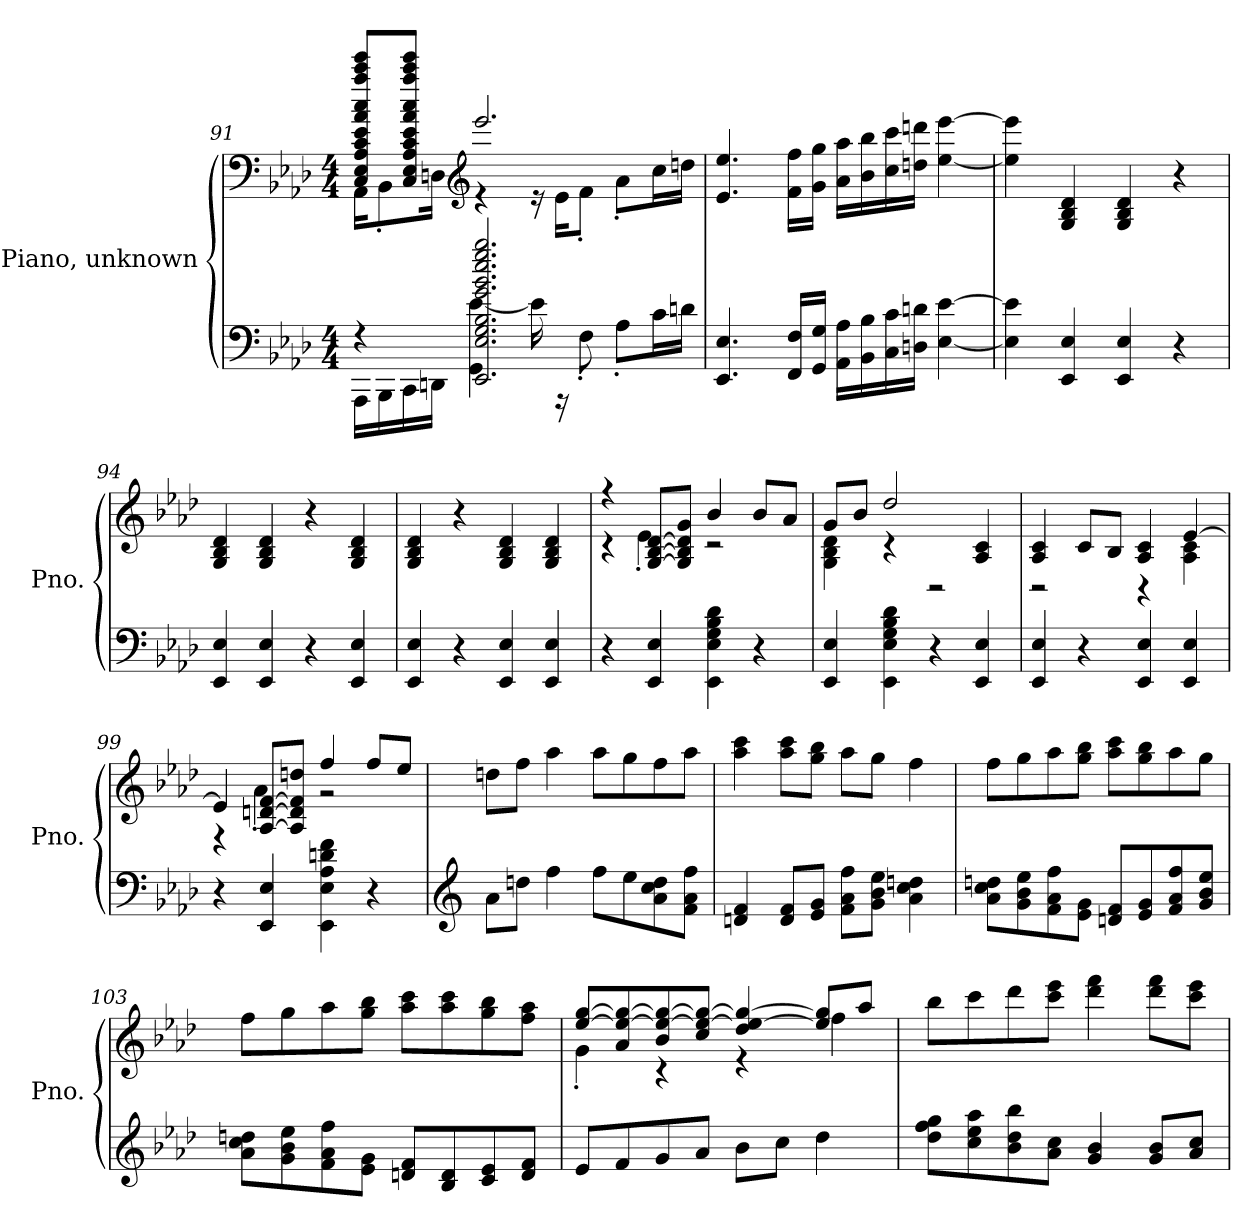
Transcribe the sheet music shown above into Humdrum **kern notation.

**kern	**kern
*part1	*part1
*staff2	*staff1
*I"Piano, unknown	*
*I'Pno.	*
*clefF4	*clefF4
*k[b-e-a-d-]	*k[b-e-a-d-]
*M4/4	*M4/4
=91	=91
*^	*^
4r	16AAA-\LL	8C/ 8E-/ 8A-/ 8c/ 8e-/ 8a-/ 8cc/ 8aa-/ 8ccc/ 8eee-/L	16AA-\KL
.	16BBB-\	.	8BB-'\
.	16CC\	8C/ 8E-/ 8A-/ 8c/ 8e-/ 8a-/ 8cc/ 8aa-/ 8ccc/ 8eee-/J	.
.	16DDn\JJ	.	16Dn\Jk
*	*	*clefG2	*
2.EE-/ 2.E-/ 2.G/ 2.B-/ 2.g/ 2.b-/ 2.ee-/ 2.gg/ 2.bb-/	4GG\ [4e-\	2.eee-/	4r
.	16e-\]	.	16r
.	16r	.	16e-\KL
.	8F'\	.	8f'\J
.	8A-'\L	.	8a-'\L
.	16c\L	.	16cc\L
.	16dn\JJ	.	16ddn\JJ
*v	*v	*	*
*	*v	*v
!!LO:LB:g=z
=92	=92
4.EE-/ 4.E-/	4.e-/ 4.ee-/
16FF/ 16F/LL	16f\ 16ff\LL
16GG/ 16G/JJ	16g\ 16gg\JJ
16AA-\ 16A-\LL	16a-\ 16aa-\LL
16BB-\ 16B-\	16b-\ 16bb-\
16C\ 16c\	16cc\ 16ccc\
16Dn\ 16dn\JJ	16ddn\ 16dddn\JJ
[4E-\ [4e-\	[4ee-\ [4eee-\
=93	=93
4E-\] 4e-\]	4ee-\] 4eee-\]
4EE-/ 4E-/	4G/ 4B-/ 4d-/
4EE-/ 4E-/	4G/ 4B-/ 4d-/
4r	4r
=94	=94
4EE-/ 4E-/	4G/ 4B-/ 4d-/
4EE-/ 4E-/	4G/ 4B-/ 4d-/
4r	4r
4EE-/ 4E-/	4G/ 4B-/ 4d-/
=95	=95
4EE-/ 4E-/	4G/ 4B-/ 4d-/
4r	4r
4EE-/ 4E-/	4G/ 4B-/ 4d-/
4EE-/ 4E-/	4G/ 4B-/ 4d-/
=96	=96
*	*^
4r	4r	4r
4EE-/ 4E-/	[8G/ [8B-/ [8d-/L	4e-'\
.	8G/] 8B-/] 8d-/] 8g/J	.
4EE-\ 4E-\ 4G\ 4B-\ 4d-\	4b-/	2r
4r	8b-/L	.
.	8a-/J	.
=97	=97	=97
4EE-/ 4E-/	8g/L	4G\ 4B-\ 4d-\
.	8b-/J	.
4EE-\ 4E-\ 4G\ 4B-\ 4d-\	2dd-/	4r
4r	.	2r
4EE-/ 4E-/	4A-/ 4c/	.
!!LO:LB:g=z	!!
=98	=98	=98
4EE-/ 4E-/	4A-/ 4c/	2r
4r	8c/L	.
.	8B-/J	.
4EE-/ 4E-/	4A-/ 4c/	4r
4EE-/ 4E-/	[4e-/	4A-\ 4c\
=99	=99	=99
4r	4e-/]	4r
4EE-/ 4E-/	[8A-/ [8dn/ [8f/L	4a-'\
.	8A-/] 8d/] 8f/] 8ddn/J	.
4EE-\ 4E-\ 4A-\ 4dn\ 4f\	4ff/	2r
4r	8ff/L	.
.	8ee-/J	.
*	*v	*v
=100	=100
*clefG2	*
8a-\L	8ddn\L
8ddn\J	8ff\J
4ff\	4aa-\
8ff\L	8aa-\L
8ee-\	8gg\
8a-\ 8cc\ 8dd\	8ff\
8f\ 8a-\ 8ff\J	8aa-\J
=101	=101
4dn/ 4f/	4aa-\ 4ccc\
8d/ 8f/L	8aa-\ 8ccc\L
8e-/ 8g/J	8gg\ 8bb-\J
8f\ 8a-\ 8ff\L	8aa-\L
8g\ 8b-\ 8ee-\J	8gg\J
4a-\ 4cc\ 4ddn\	4ff\
!!LO:LB:g=z
=102	=102
8a-\ 8cc\ 8ddn\L	8ff\L
8g\ 8b-\ 8ee-\	8gg\
8f\ 8a-\ 8ff\	8aa-\
8e-\ 8g\J	8gg\ 8bb-\J
8dn/ 8f/L	8aa-\ 8ccc\L
8e-/ 8g/	8gg\ 8bb-\
8f/ 8a-/ 8ff/	8aa-\
8g/ 8b-/ 8ee-/J	8gg\J
=103	=103
8a-\ 8cc\ 8ddn\L	8ff\L
8g\ 8b-\ 8ee-\	8gg\
8f\ 8a-\ 8ff\	8aa-\
8e-\ 8g\J	8gg\ 8bb-\J
8dn/ 8f/L	8aa-\ 8ccc\L
8B-/ 8d/	8aa-\ 8ccc\
8c/ 8e-/	8gg\ 8bb-\
8d/ 8f/J	8ff\ 8aa-\J
=104	=104
*	*^
8e-/L	[8ee-/ [8gg/L	4g'\
8f/	8a-/ 8ee-/_ 8gg/_	.
8g/	8b-/ 8ee-/_ 8gg/_	4r
8a-/J	8cc/ 8ee-/_ 8gg/_J	.
8b-\L	4dd-/ 4ee-/_ 4gg/_	4r
8cc\J	.	.
4dd-\	8ee-/] 8gg/]L	4ff\
.	8aa-/J	.
*	*v	*v
!!LO:LB:g=z
=105	=105
8dd-\ 8ff\ 8gg\L	8bb-\L
8cc\ 8ee-\ 8aa-\	8ccc\
8b-\ 8dd-\ 8bb-\	8ddd-\
8a-\ 8cc\J	8ccc\ 8eee-\J
4g/ 4b-/	4ddd-\ 4fff\
8g/ 8b-/L	8ddd-\ 8fff\L
8a-/ 8cc/J	8ccc\ 8eee-\J
=	=
*-	*-
